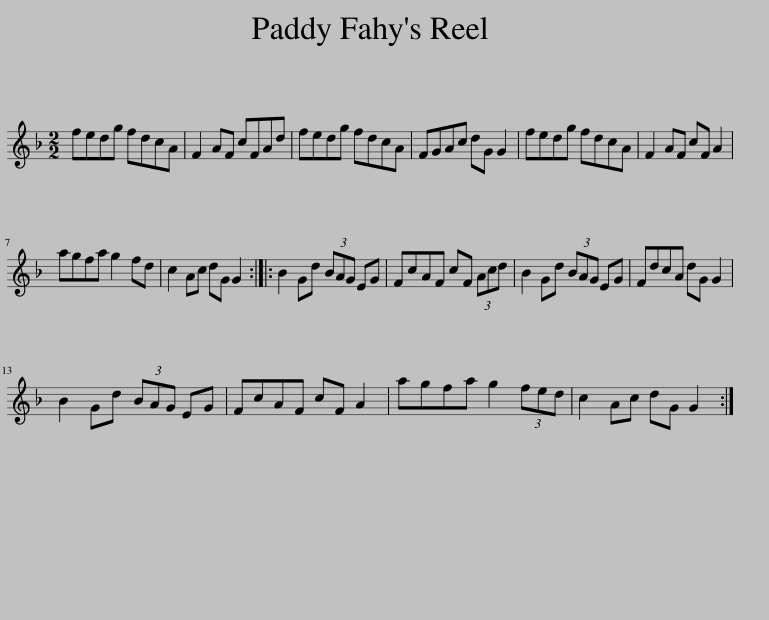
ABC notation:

X:1
L:1/8
M:2/2
I:linebreak $
K:F
V:1 treble
V:1
 fedg fdcA | F2 AF cFAd | fedg fdcA | FGAc dG G2 | fedg fdcA | %5
 F2 AF cF A2 |$ agfa g2 fd | c2 Ac dG G2 :: B2 Gd (3BAG EG | FcAF cF (3Acd | %10
 B2 Gd (3BAG EG | FdcA dG G2 |$ B2 Gd (3BAG EG | FcAF cF A2 | agfa g2 (3fed | %15
 c2 Ac dG G2 :| %16
